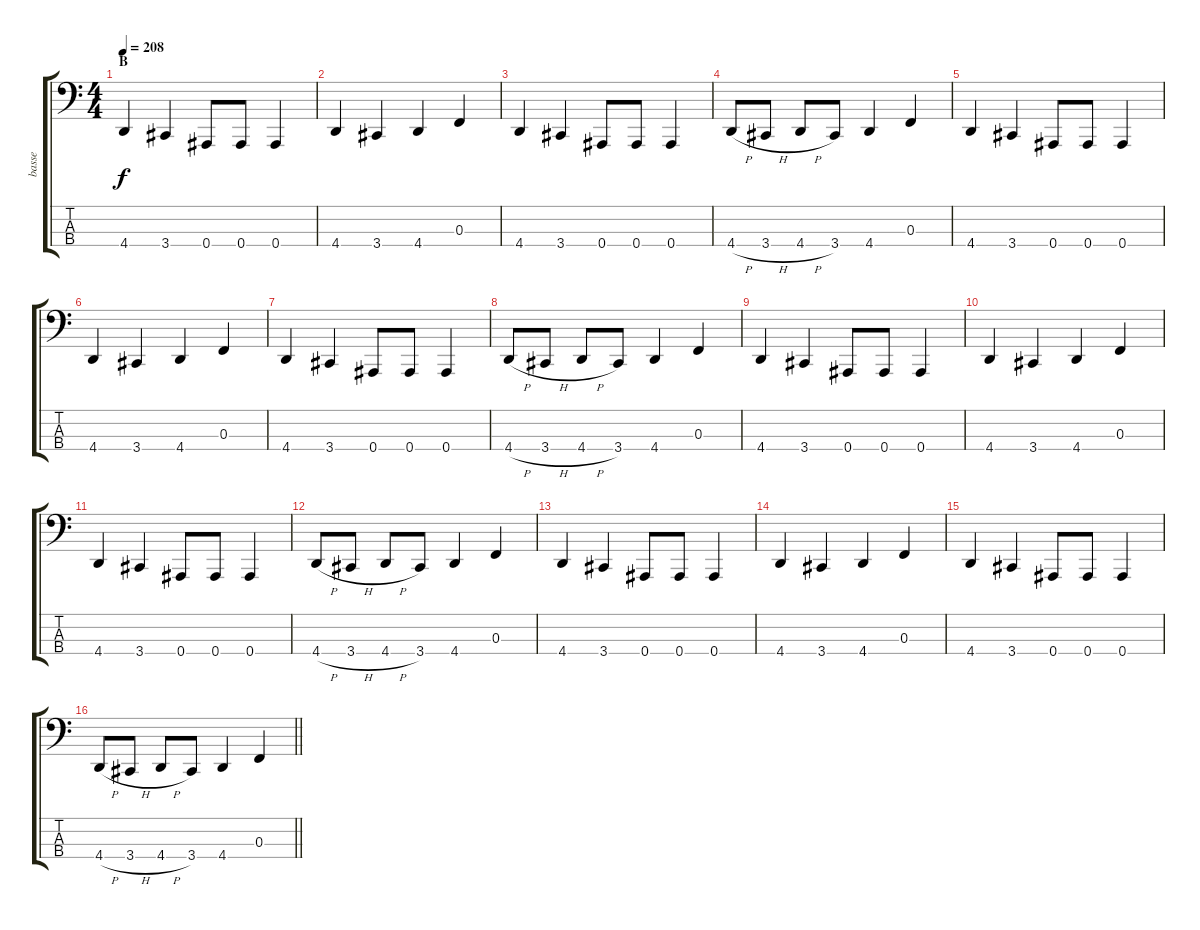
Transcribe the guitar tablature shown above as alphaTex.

\track ("basse" "basse") {instrument electricbassfinger}
\staff {score tabs}
\tuning (Eb2 Bb1 F1 Bb0) {hide}
\ts (4 4)
\section ("" "B")
\tempo 208
\clef f4
\ks c
4.4.4{dy f} 3.4.4 0.4.8 0.4.8 0.4.4 |
4.4.4 3.4.4 4.4.4 0.3.4 |
4.4.4 3.4.4 0.4.8 0.4.8 0.4.4 |
4.4{h}.8 3.4{h}.8 4.4{h}.8 3.4.8 4.4.4 0.3.4 |
4.4.4 3.4.4 0.4.8 0.4.8 0.4.4 |
4.4.4 3.4.4 4.4.4 0.3.4 |
4.4.4 3.4.4 0.4.8 0.4.8 0.4.4 |
4.4{h}.8 3.4{h}.8 4.4{h}.8 3.4.8 4.4.4 0.3.4 |
4.4.4 3.4.4 0.4.8 0.4.8 0.4.4 |
4.4.4 3.4.4 4.4.4 0.3.4 |
4.4.4 3.4.4 0.4.8 0.4.8 0.4.4 |
4.4{h}.8 3.4{h}.8 4.4{h}.8 3.4.8 4.4.4 0.3.4 |
4.4.4 3.4.4 0.4.8 0.4.8 0.4.4 |
4.4.4 3.4.4 4.4.4 0.3.4 |
4.4.4 3.4.4 0.4.8 0.4.8 0.4.4 |
\barLineRight lightlight
4.4{h}.8 3.4{h}.8 4.4{h}.8 3.4.8 4.4.4 0.3.4
